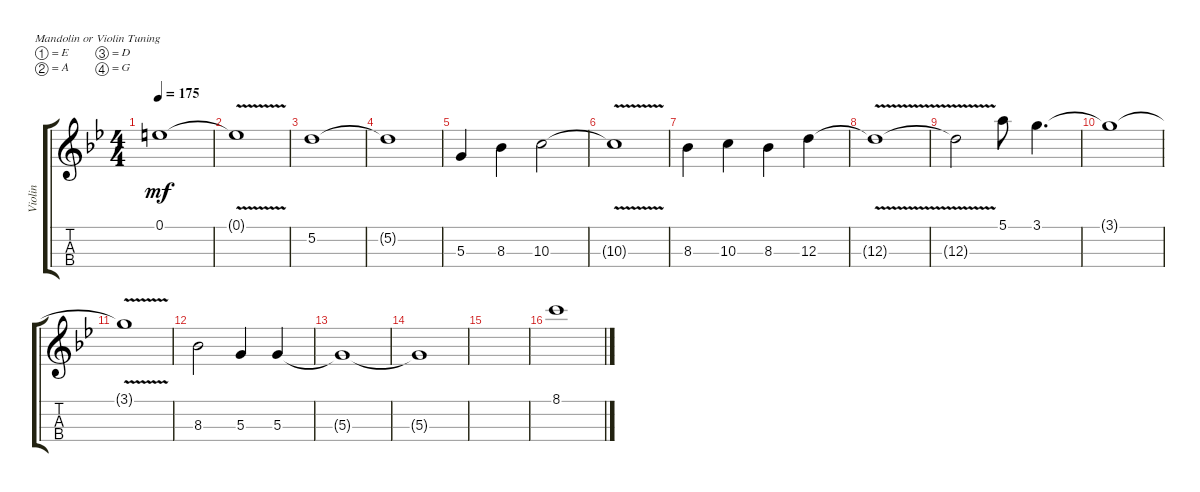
\defaultSystemsLayout 4
\bracketExtendMode groupsimilarinstruments
\otherSystemsTrackNameOrientation horizontal
\track ("Violin" "Violin") {instrument violin}
\staff {score tabs}
\tuning (E5 A4 D4 G3)
\ts (4 4)
\tempo 175
\clef g2
\ks bb
0.1{acc forcenatural}.1{dy mf instrument violin} |
0.1{v t acc forcenatural}.1 |
5.2{acc forcenatural}.1 |
5.2{t acc forcenatural}.1 |
5.3{acc forcenatural}.4 8.3{acc b}.4 10.3{acc forcenatural}.2 |
10.3{v t acc forcenatural}.1 |
8.3{acc b}.4 10.3{acc forcenatural}.4 8.3{acc b}.4 12.3{acc forcenatural}.4 |
12.3{v t acc forcenatural}.1 |
12.3{v t acc forcenatural}.2 5.1{acc forcenatural}.8 3.1{acc forcenatural}.4{d} |
3.1{t acc forcenatural}.1 |
3.1{v t acc forcenatural}.1 |
8.3{acc b}.2 5.3{acc forcenatural}.4 5.3{acc forcenatural}.4 |
5.3{t acc forcenatural}.1 |
5.3{t acc forcenatural}.1 |
|
8.1{acc forcenatural}.1
